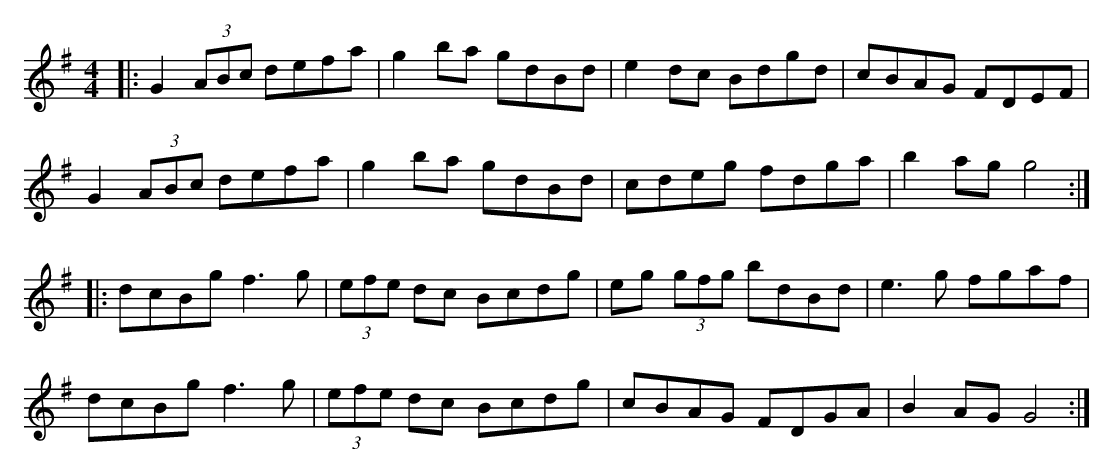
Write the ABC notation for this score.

X:1
M:4/4
K:G
|: G2 (3ABc defa| g2 ba gdBd| e2 dc Bdgd| cBAG FDEF|
 G2 (3ABc defa| g2 ba gdBd| cdeg fdga|b2ag g4:|
|: dcBg f3g| (3efe dc Bcdg| eg (3gfg bdBd| e3g fgaf|
 dcBg f3g| (3efe dc Bcdg| cBAG FDGA|B2 AG G4:|
